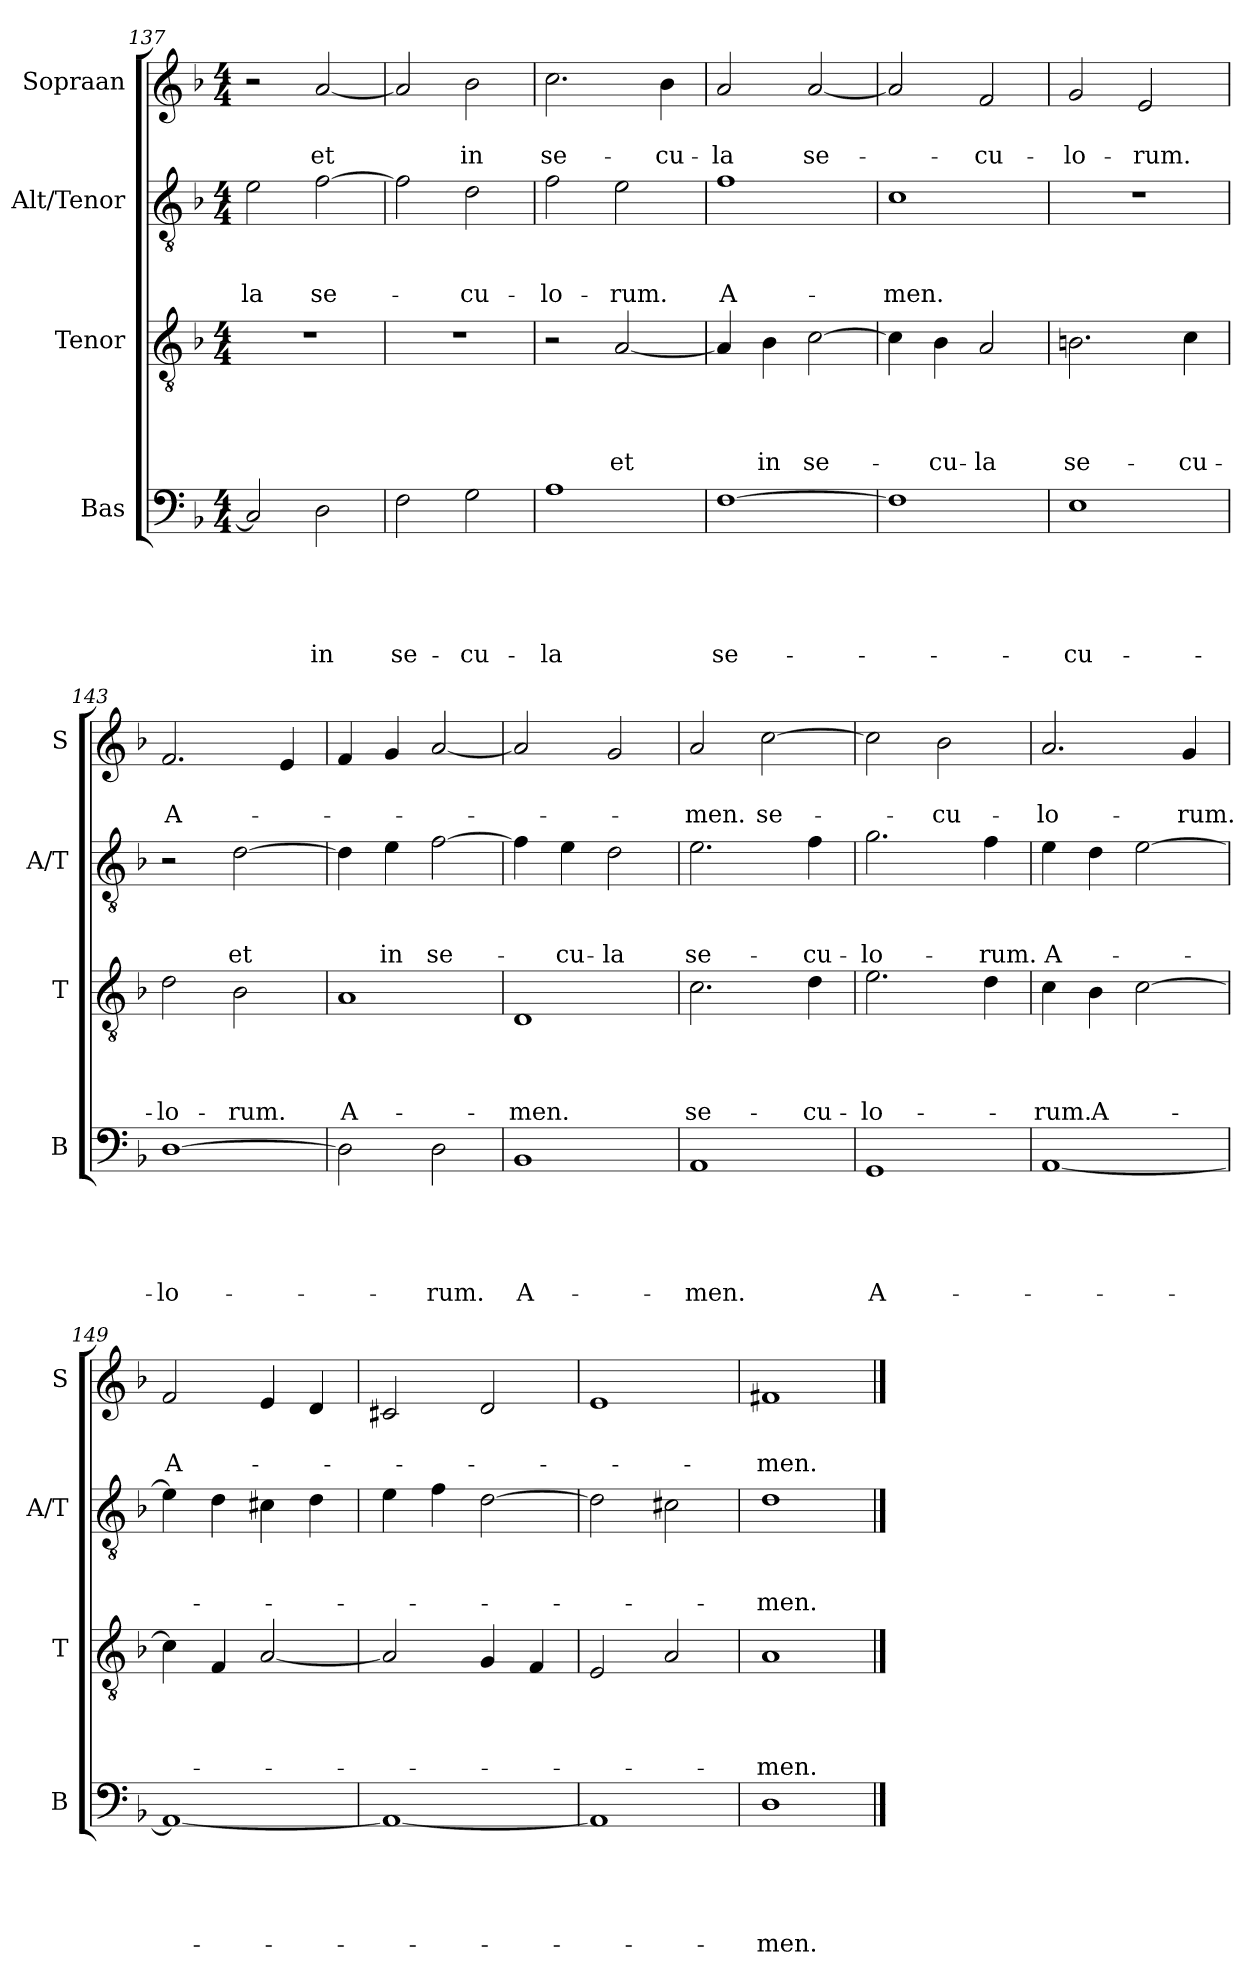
**kern	**text	**text	**text	**text	**text	**kern	**text	**text	**text	**text	**kern	**text	**text	**text	**kern	**text	**text
*part4	*part4	*part4	*part4	*part4	*part4	*part3	*part3	*part3	*part3	*part3	*part2	*part2	*part2	*part2	*part1	*part1	*part1
*staff4	*staff4	*staff4	*staff4	*staff4	*staff4	*staff3	*staff3	*staff3	*staff3	*staff3	*staff2	*staff2	*staff2	*staff2	*staff1	*staff1	*staff1
*I"Bas	*	*	*	*	*	*I"Tenor	*	*	*	*	*I"Alt/Tenor	*	*	*	*I"Sopraan	*	*
*I'B	*	*	*	*	*	*I'T	*	*	*	*	*I'A/T	*	*	*	*I'S	*	*
*clefF4	*	*	*	*	*	*clefGv2	*	*	*	*	*clefGv2	*	*	*	*clefG2	*	*
*k[b-]	*	*	*	*	*	*k[b-]	*	*	*	*	*k[b-]	*	*	*	*k[b-]	*	*
*F:	*	*	*	*	*	*F:	*	*	*	*	*F:	*	*	*	*F:	*	*
*M4/4	*	*	*	*	*	*M4/4	*	*	*	*	*M4/4	*	*	*	*M4/4	*	*
=137	=137	=137	=137	=137	=137	=137	=137	=137	=137	=137	=137	=137	=137	=137	=137	=137	=137
!	!	!	!	!	!	!	!	!	!	!	!	!	!	!LO:LY:b	!	!	!
2C/]	.	.	.	.	.	1r	.	.	.	.	2e\	.	.	-la	2r	.	.
!	!	!	!	!	!LO:LY:b	!	!	!	!	!	!	!	!	!LO:LY:b	!	!	!LO:LY:b
2D\	.	.	.	.	in	.	.	.	.	.	[2f\	.	.	se-	[2a/	.	et
=138	=138	=138	=138	=138	=138	=138	=138	=138	=138	=138	=138	=138	=138	=138	=138	=138	=138
!	!	!	!	!	!LO:LY:b	!	!	!	!	!	!	!	!	!	!	!	!
2F\	.	.	.	.	se-	1r	.	.	.	.	2f\]	.	.	.	2a/]	.	.
!	!	!	!	!	!LO:LY:b	!	!	!	!	!	!	!	!	!LO:LY:b	!	!	!LO:LY:b
2G\	.	.	.	.	-cu-	.	.	.	.	.	2d\	.	.	-cu-	2b-\	.	in
=139	=139	=139	=139	=139	=139	=139	=139	=139	=139	=139	=139	=139	=139	=139	=139	=139	=139
!	!	!	!	!	!LO:LY:b	!	!	!	!	!	!	!	!	!LO:LY:b	!	!	!LO:LY:b
1A	.	.	.	.	-la	2r	.	.	.	.	2f\	.	.	-lo-	2.cc\	.	se-
!	!	!	!	!	!	!	!	!	!	!LO:LY:b	!	!	!	!LO:LY:b	!	!	!
.	.	.	.	.	.	[2A/	.	.	.	et	2e\	.	.	-rum.	.	.	.
!	!	!	!	!	!	!	!	!	!	!	!	!	!	!	!	!	!LO:LY:b
.	.	.	.	.	.	.	.	.	.	.	.	.	.	.	4b-\	.	-cu-
!!LO:LB:g=z
=140	=140	=140	=140	=140	=140	=140	=140	=140	=140	=140	=140	=140	=140	=140	=140	=140	=140
!	!	!	!	!	!LO:LY:b	!	!	!	!	!	!	!	!	!LO:LY:b	!	!	!LO:LY:b
[1F	.	.	.	.	se-	4A/]	.	.	.	.	1f	.	.	A-	2a/	.	-la
!	!	!	!	!	!	!	!	!	!	!LO:LY:b	!	!	!	!	!	!	!
.	.	.	.	.	.	4B-\	.	.	.	in	.	.	.	.	.	.	.
!	!	!	!	!	!	!	!	!	!	!LO:LY:b	!	!	!	!	!	!	!LO:LY:b
.	.	.	.	.	.	[2c\	.	.	.	se-	.	.	.	.	[2a/	.	se-
=141	=141	=141	=141	=141	=141	=141	=141	=141	=141	=141	=141	=141	=141	=141	=141	=141	=141
!	!	!	!	!	!	!	!	!	!	!	!	!	!	!LO:LY:b	!	!	!
1F]	.	.	.	.	.	4c\]	.	.	.	.	1c	.	.	-men.	2a/]	.	.
!	!	!	!	!	!	!	!	!	!	!LO:LY:b	!	!	!	!	!	!	!
.	.	.	.	.	.	4B-\	.	.	.	-cu-	.	.	.	.	.	.	.
!	!	!	!	!	!	!	!	!	!	!LO:LY:b	!	!	!	!	!	!	!LO:LY:b
.	.	.	.	.	.	2A/	.	.	.	-la	.	.	.	.	2f/	.	-cu-
=142	=142	=142	=142	=142	=142	=142	=142	=142	=142	=142	=142	=142	=142	=142	=142	=142	=142
!	!	!	!	!	!LO:LY:b	!	!	!	!	!LO:LY:b	!	!	!	!	!	!	!LO:LY:b
1E	.	.	.	.	-cu-	2.Bn\	.	.	.	se-	1r	.	.	.	2g/	.	-lo-
!	!	!	!	!	!	!	!	!	!	!	!	!	!	!	!	!	!LO:LY:b
.	.	.	.	.	.	.	.	.	.	.	.	.	.	.	2e/	.	-rum.
!	!	!	!	!	!	!	!	!	!	!LO:LY:b	!	!	!	!	!	!	!
.	.	.	.	.	.	4c\	.	.	.	-cu-	.	.	.	.	.	.	.
=143	=143	=143	=143	=143	=143	=143	=143	=143	=143	=143	=143	=143	=143	=143	=143	=143	=143
!	!	!	!	!	!LO:LY:b	!	!	!	!	!LO:LY:b	!	!	!	!	!	!	!LO:LY:b
[1D	.	.	.	.	-lo-	2d\	.	.	.	-lo-	2r	.	.	.	2.f/	.	A-
!	!	!	!	!	!	!	!	!	!	!LO:LY:b	!	!	!	!LO:LY:b	!	!	!
.	.	.	.	.	.	2B-\	.	.	.	-rum.	[2d\	.	.	et	.	.	.
.	.	.	.	.	.	.	.	.	.	.	.	.	.	.	4e/	.	.
=144	=144	=144	=144	=144	=144	=144	=144	=144	=144	=144	=144	=144	=144	=144	=144	=144	=144
!	!	!	!	!	!	!	!	!	!	!LO:LY:b	!	!	!	!	!	!	!
2D\]	.	.	.	.	.	1A	.	.	.	A-	4d\]	.	.	.	4f/	.	.
!	!	!	!	!	!	!	!	!	!	!	!	!	!	!LO:LY:b	!	!	!
.	.	.	.	.	.	.	.	.	.	.	4e\	.	.	in	4g/	.	.
!	!	!	!	!	!LO:LY:b	!	!	!	!	!	!	!	!	!LO:LY:b	!	!	!
2D\	.	.	.	.	-rum.	.	.	.	.	.	[2f\	.	.	se-	[2a/	.	.
=145	=145	=145	=145	=145	=145	=145	=145	=145	=145	=145	=145	=145	=145	=145	=145	=145	=145
!	!	!	!	!	!LO:LY:b	!	!	!	!	!LO:LY:b	!	!	!	!	!	!	!
1BB-	.	.	.	.	A-	1D	.	.	.	-men.	4f\]	.	.	.	2a/]	.	.
!	!	!	!	!	!	!	!	!	!	!	!	!	!	!LO:LY:b	!	!	!
.	.	.	.	.	.	.	.	.	.	.	4e\	.	.	-cu-	.	.	.
!	!	!	!	!	!	!	!	!	!	!	!	!	!	!LO:LY:b	!	!	!
.	.	.	.	.	.	.	.	.	.	.	2d\	.	.	-la	2g/	.	.
=146	=146	=146	=146	=146	=146	=146	=146	=146	=146	=146	=146	=146	=146	=146	=146	=146	=146
!	!	!	!	!	!LO:LY:b	!	!	!	!	!LO:LY:b	!	!	!	!LO:LY:b	!	!	!LO:LY:b
1AA	.	.	.	.	-men.	2.c\	.	.	.	se-	2.e\	.	.	se-	2a/	.	-men.
!	!	!	!	!	!	!	!	!	!	!	!	!	!	!	!	!	!LO:LY:b
.	.	.	.	.	.	.	.	.	.	.	.	.	.	.	[2cc\	.	se-
!	!	!	!	!	!	!	!	!	!	!LO:LY:b	!	!	!	!LO:LY:b	!	!	!
.	.	.	.	.	.	4d\	.	.	.	-cu-	4f\	.	.	-cu-	.	.	.
=147	=147	=147	=147	=147	=147	=147	=147	=147	=147	=147	=147	=147	=147	=147	=147	=147	=147
!	!	!	!	!	!LO:LY:b	!	!	!	!	!LO:LY:b	!	!	!	!LO:LY:b	!	!	!
1GG	.	.	.	.	A-	2.e\	.	.	.	-lo-	2.g\	.	.	-lo-	2cc\]	.	.
!	!	!	!	!	!	!	!	!	!	!	!	!	!	!	!	!	!LO:LY:b
.	.	.	.	.	.	.	.	.	.	.	.	.	.	.	2b-\	.	-cu-
!	!	!	!	!	!	!	!	!	!	!	!	!	!	!LO:LY:b	!	!	!
.	.	.	.	.	.	4d\	.	.	.	.	4f\	.	.	-rum.	.	.	.
!!LO:LB:g=z
=148	=148	=148	=148	=148	=148	=148	=148	=148	=148	=148	=148	=148	=148	=148	=148	=148	=148
!	!	!	!	!	!	!	!	!	!	!LO:LY:b	!	!	!	!LO:LY:b	!	!	!LO:LY:b
[1AA	.	.	.	.	.	4c\	.	.	.	-rum.	4e\	.	.	A-	2.a/	.	-lo-
!	!	!	!	!	!	!	!	!	!	!LO:LY:b	!	!	!	!	!	!	!
.	.	.	.	.	.	4B-\	.	.	.	A-	4d\	.	.	.	.	.	.
.	.	.	.	.	.	[2c\	.	.	.	.	[2e\	.	.	.	.	.	.
!	!	!	!	!	!	!	!	!	!	!	!	!	!	!	!	!	!LO:LY:b
.	.	.	.	.	.	.	.	.	.	.	.	.	.	.	4g/	.	-rum.
=149	=149	=149	=149	=149	=149	=149	=149	=149	=149	=149	=149	=149	=149	=149	=149	=149	=149
!	!	!	!	!	!	!	!	!	!	!	!	!	!	!	!	!	!LO:LY:b
1AA_	.	.	.	.	.	4c\]	.	.	.	.	4e\]	.	.	.	2f/	.	A-
.	.	.	.	.	.	4F/	.	.	.	.	4d\	.	.	.	.	.	.
.	.	.	.	.	.	[2A/	.	.	.	.	4c#X\	.	.	.	4e/	.	.
.	.	.	.	.	.	.	.	.	.	.	4d\	.	.	.	4d/	.	.
=150	=150	=150	=150	=150	=150	=150	=150	=150	=150	=150	=150	=150	=150	=150	=150	=150	=150
1AA_	.	.	.	.	.	2A/]	.	.	.	.	4e\	.	.	.	2c#X/	.	.
.	.	.	.	.	.	.	.	.	.	.	4f\	.	.	.	.	.	.
.	.	.	.	.	.	4G/	.	.	.	.	[2d\	.	.	.	2d/	.	.
.	.	.	.	.	.	4F/	.	.	.	.	.	.	.	.	.	.	.
=151	=151	=151	=151	=151	=151	=151	=151	=151	=151	=151	=151	=151	=151	=151	=151	=151	=151
1AA]	.	.	.	.	.	2E/	.	.	.	.	2d\]	.	.	.	1e	.	.
.	.	.	.	.	.	2A/	.	.	.	.	2c#X\	.	.	.	.	.	.
=152	=152	=152	=152	=152	=152	=152	=152	=152	=152	=152	=152	=152	=152	=152	=152	=152	=152
!	!	!	!	!	!LO:LY:b	!	!	!	!	!LO:LY:b	!	!	!	!LO:LY:b	!	!	!LO:LY:b
1D	.	.	.	.	-men.	1A	.	.	.	-men.	1d	.	.	-men.	1f#X	.	-men.
==	==	==	==	==	==	==	==	==	==	==	==	==	==	==	==	==	==
*-	*-	*-	*-	*-	*-	*-	*-	*-	*-	*-	*-	*-	*-	*-	*-	*-	*-
